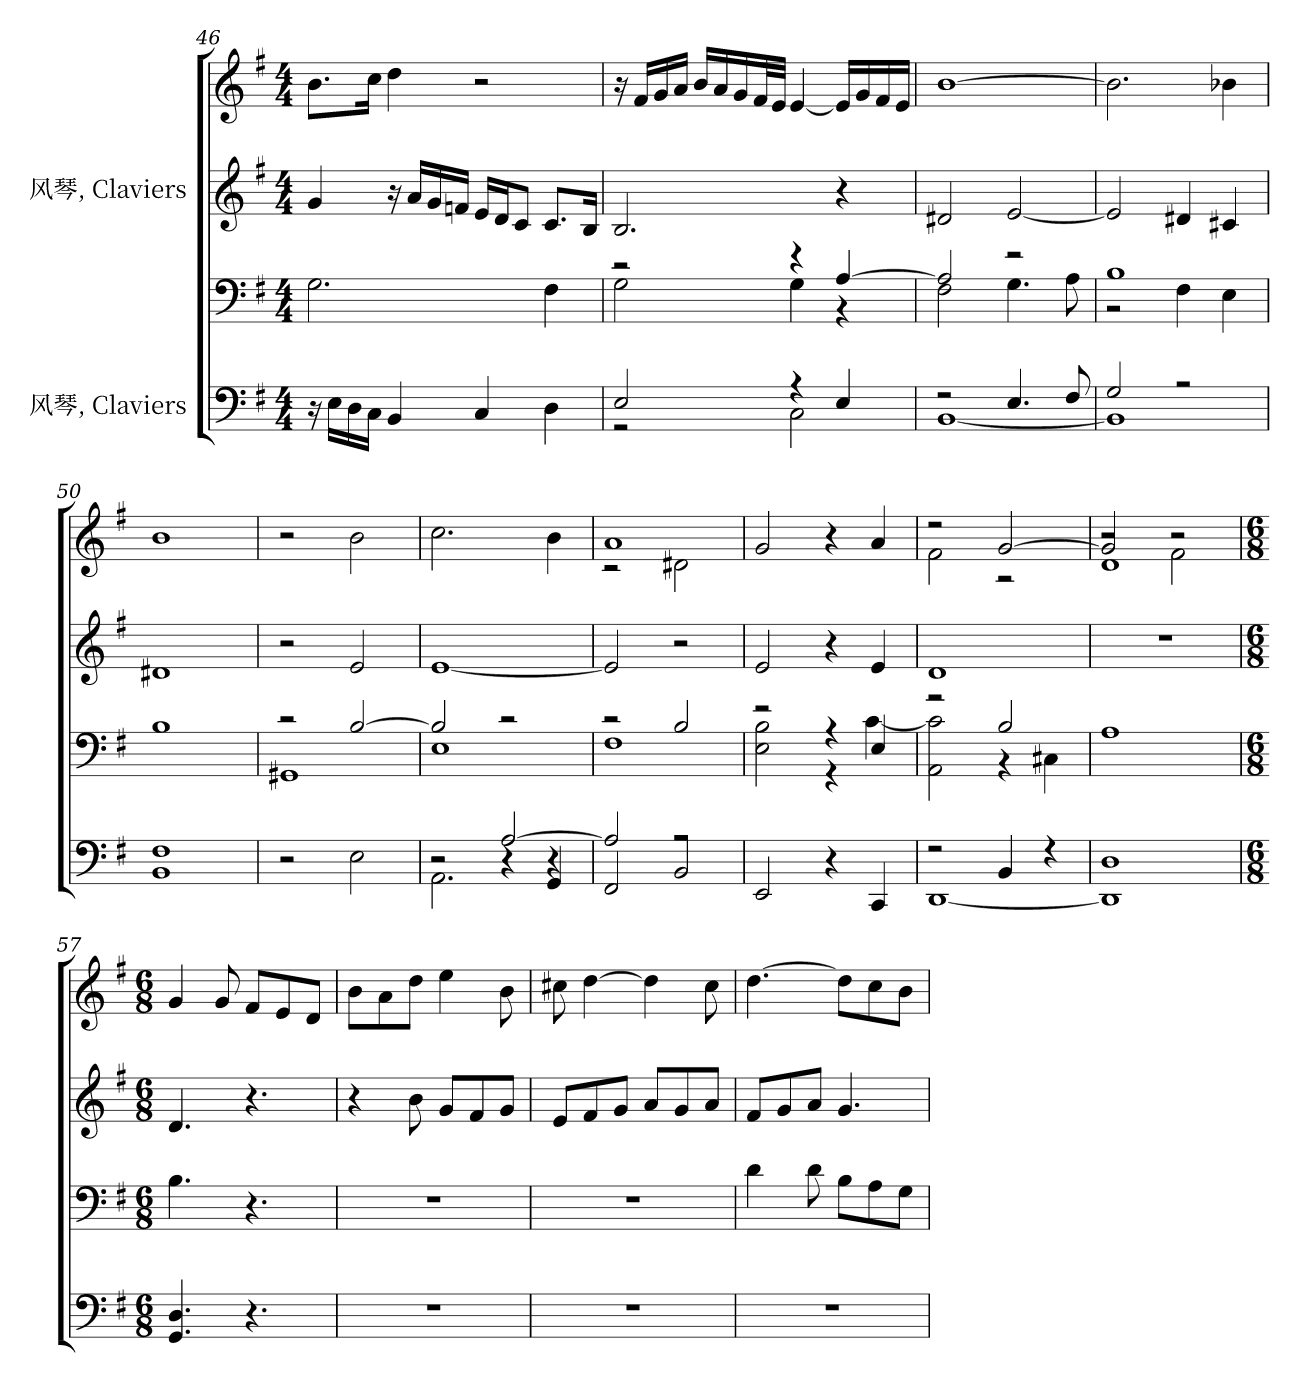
**kern	**kern	**kern	**kern
*part2	*part2	*part1	*part1
*staff4	*staff3	*staff2	*staff1
*I"风琴, Claviers	*	*I"风琴, Claviers	*
*clefF4	*clefF4	*clefG2	*clefG2
*k[f#]	*k[f#]	*k[f#]	*k[f#]
*M4/4	*M4/4	*M4/4	*M4/4
=46	=46	=46	=46
16r	2.G\	4g/	8.b\L
16E\LL	.	.	.
16D\	.	.	.
16C\JJ	.	.	16cc\Jk
4BB/	.	16r	4dd\
.	.	16a/LL	.
.	.	16g/	.
.	.	16fn/JJ	.
4C/	.	16e/LL	2r
.	.	16d/J	.
.	.	8c/J	.
4D\	4F#\	8.c/L	.
.	.	16B/Jk	.
!!LO:LB:g=z
=47	=47	=47	=47
*^	*^	*	*
2E/	2r	2r	2G\	2.B/	16r
.	.	.	.	.	16f#/LL
.	.	.	.	.	16g/
.	.	.	.	.	16a/JJ
.	.	.	.	.	16b/LL
.	.	.	.	.	16a/
.	.	.	.	.	16g/
.	.	.	.	.	32f#/L
.	.	.	.	.	32e/JJJ
4r	2C\	4r	4G\	.	[4e/
4E/	.	[4A/	4r	4r	16e/LL]
.	.	.	.	.	16g/
.	.	.	.	.	16f#/
.	.	.	.	.	16e/JJ
=48	=48	=48	=48	=48	=48
2r	[1BB	2A/]	2F#\	2d#X/	[1b
4.E/	.	2r	4.G\	[2e/	.
8F#/	.	.	8A\	.	.
=49	=49	=49	=49	=49	=49
2G/	1BB]	1B	2r	2e/]	2.b\]
2r	.	.	4F#\	4d#X/	.
.	.	.	4E\	4c#X/	4b-X\
*v	*v	*	*	*	*
*	*v	*v	*	*
=50	=50	=50	=50
1BB 1F#	1B	1d#X	1b
=51	=51	=51	=51
*	*^	*	*
2r	2r	1GG#X	2r	2r
2E\	[2B/	.	2e/	2b\
=52	=52	=52	=52	=52
*^	*	*	*	*
*	*^	*	*	*	*
2r	2.AA\	2r	2B/]	1E	[1e	2.cc\
[2A/	.	4r	2r	.	.	.
.	4r	4GG/	.	.	.	4b\
*	*v	*v	*	*	*	*
=53	=53	=53	=53	=53	=53
*	*	*	*	*	*^
2A/]	2FF#/	2r	1F#	2e/]	1a	2r
2r	2BB/	2B/	.	2r	.	2d#X\
*v	*v	*	*	*	*v	*v
!!LO:LB:g=z
=54	=54	=54	=54	=54
2EE/	2r	2E\ 2B\	2e/	2g/
4r	4r	4r	4r	4r
4CC/	4E/	[4c\	4e/	4a/
=55	=55	=55	=55	=55
*^	*	*	*	*^
2r	[1DD	2r	2AA\ 2c\]	1d	2r	2f#\
4BB/	.	2B/	4r	.	[2g/	2r
4r	.	.	4C#X\	.	.	.
*	*	*v	*v	*	*	*
=56	=56	=56	=56	=56	=56
*	*	*	*	*	*^
1D	1DD]	1A	1r	2g/]	2r	1d
.	.	.	.	2r	2f#\	.
*v	*v	*	*	*v	*v	*v
=57	=57	=57	=57
*M6/8	*M6/8	*M6/8	*M6/8
4.GG/ 4.D/	4.B\	4.d/	4g/
*	*	*	*MM98
.	.	.	8g/
4.r	4.r	4.r	8f#/L
.	.	.	8e/
.	.	.	8d/J
=58	=58	=58	=58
2.r	2.r	4r	8b\L
.	.	.	8a\
.	.	8b\	8dd\J
.	.	8g/L	4ee\
.	.	8f#/	.
.	.	8g/J	8b\
=59	=59	=59	=59
2.r	2.r	8e/L	8cc#X\
.	.	8f#/	[4dd\
.	.	8g/J	.
.	.	8a/L	4dd\]
.	.	8g/	.
.	.	8a/J	8cc#\
=60	=60	=60	=60
2.r	4d\	8f#/L	[4.dd\
.	.	8g/	.
.	8d\	8a/J	.
.	8B\L	4.g/	8dd\L]
.	8A\	.	8cc\
.	8G\J	.	8b\J
=	=	=	=
*-	*-	*-	*-
